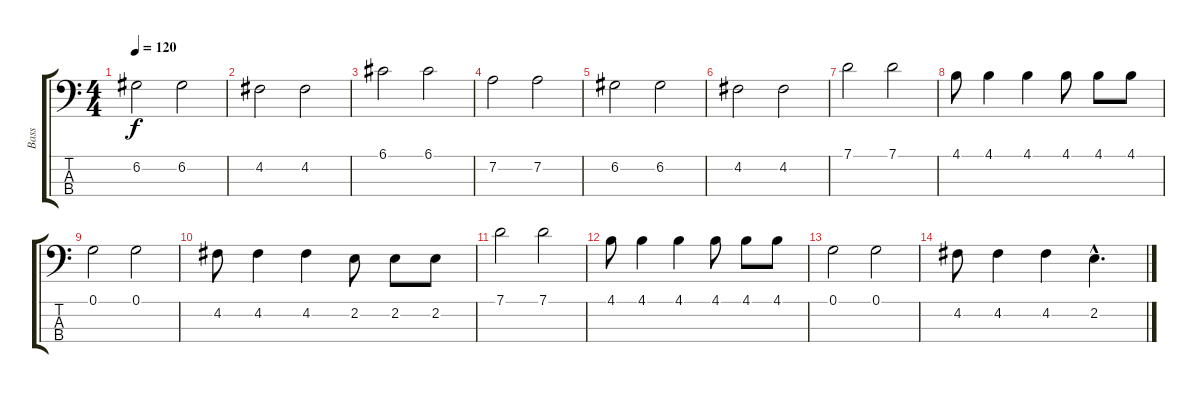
\track ("Bass" "Bass") {instrument electricbassfinger}
\staff {score tabs}
\tuning (G2 D2 A1 E1) {hide}
\ts (4 4)
\tempo 120
\clef f4
\ks c
6.2.2{dy f} 6.2.2 |
4.2.2 4.2.2 |
6.1.2 6.1.2 |
7.2.2 7.2.2 |
6.2.2 6.2.2 |
4.2.2 4.2.2 |
7.1.2 7.1.2 |
4.1.8 4.1.4 4.1.4 4.1.8 4.1.8 4.1.8 |
0.1.2 0.1.2 |
4.2.8 4.2.4 4.2.4 2.2.8 2.2.8 2.2.8 |
7.1.2 7.1.2 |
4.1.8 4.1.4 4.1.4 4.1.8 4.1.8 4.1.8 |
0.1.2 0.1.2 |
4.2.8 4.2.4 4.2.4 2.2{hac}.4{d}
